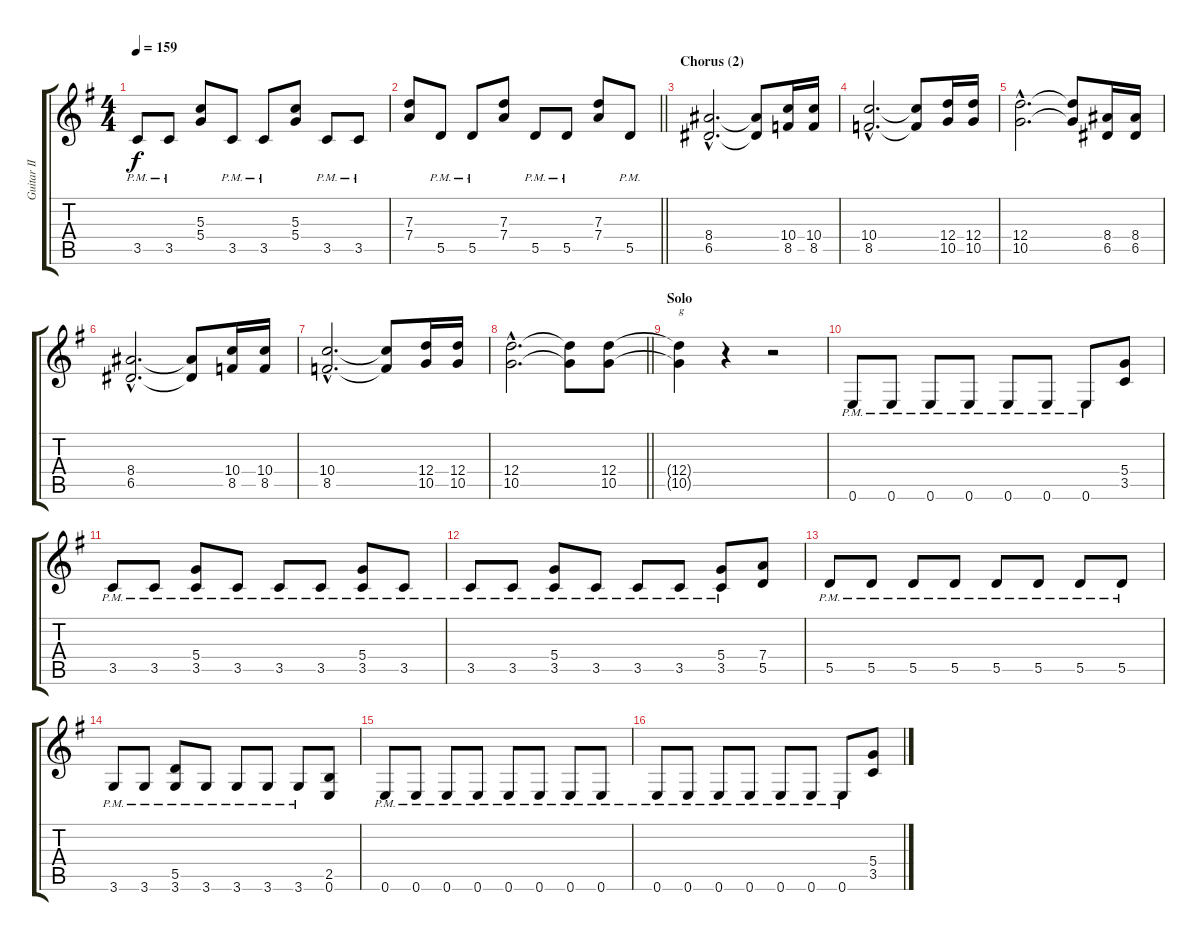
\track ("Guitar II" "Guitar II") {instrument distortionguitar}
\staff {score tabs}
\tuning (E4 B3 G3 D3 A2 E2) {hide}
\ts (4 4)
\tempo 159
\clef g2
\ks g
3.5{pm}.8{dy f} 3.5{pm}.8 (5.3 5.4).8 3.5{pm}.8 3.5{pm}.8 (5.3 5.4).8 3.5{pm}.8 3.5{pm}.8 |
\barLineRight lightlight
(7.3 7.4).8 5.5{pm}.8 5.5{pm}.8 (7.3 7.4).8 5.5{pm}.8 5.5{pm}.8 (7.3 7.4).8 5.5{pm}.8 |
\section ("" "Chorus (2)")
(8.4{hac} 6.5{hac}).2{d} (8.4{t} 6.5{t}).8 (10.4 8.5).16 (10.4 8.5).16 |
(10.4{hac} 8.5{hac}).2{d} (10.4{t} 8.5{t}).8 (12.4 10.5).16 (12.4 10.5).16 |
(12.4{hac} 10.5{hac}).2{d} (12.4{t} 10.5{t}).8 (8.4 6.5).16 (8.4 6.5).16 |
(8.4{hac} 6.5{hac}).2{d} (8.4{t} 6.5{t}).8 (10.4 8.5).16 (10.4 8.5).16 |
(10.4{hac} 8.5{hac}).2{d} (10.4{t} 8.5{t}).8 (12.4 10.5).16 (12.4 10.5).16 |
\barLineRight lightlight
(12.4{hac} 10.5{hac}).2{d} (12.4{t} 10.5{t}).8 (12.4 10.5).8 |
\section ("" "Solo")
(12.4{t} 10.5{t}).4{txt "g"} r.4 r.2 |
0.6{pm}.8 0.6{pm}.8 0.6{pm}.8 0.6{pm}.8 0.6{pm}.8 0.6{pm}.8 0.6{pm}.8 (5.4 3.5).8 |
3.5{pm}.8 3.5{pm}.8 (5.4{pm} 3.5{pm}).8 3.5{pm}.8 3.5{pm}.8 3.5{pm}.8 (5.4{pm} 3.5{pm}).8 3.5{pm}.8 |
3.5{pm}.8 3.5{pm}.8 (5.4{pm} 3.5{pm}).8 3.5{pm}.8 3.5{pm}.8 3.5{pm}.8 (5.4{pm} 3.5{pm}).8 (7.4 5.5).8 |
5.5{pm}.8 5.5{pm}.8 5.5{pm}.8 5.5{pm}.8 5.5{pm}.8 5.5{pm}.8 5.5{pm}.8 5.5{pm}.8 |
3.6{pm}.8 3.6{pm}.8 (5.5{pm} 3.6{pm}).8 3.6{pm}.8 3.6{pm}.8 3.6{pm}.8 3.6{pm}.8 (2.5 0.6).8 |
0.6{pm}.8 0.6{pm}.8 0.6{pm}.8 0.6{pm}.8 0.6{pm}.8 0.6{pm}.8 0.6{pm}.8 0.6{pm}.8 |
0.6{pm}.8 0.6{pm}.8 0.6{pm}.8 0.6{pm}.8 0.6{pm}.8 0.6{pm}.8 0.6{pm}.8 (5.4 3.5).8
